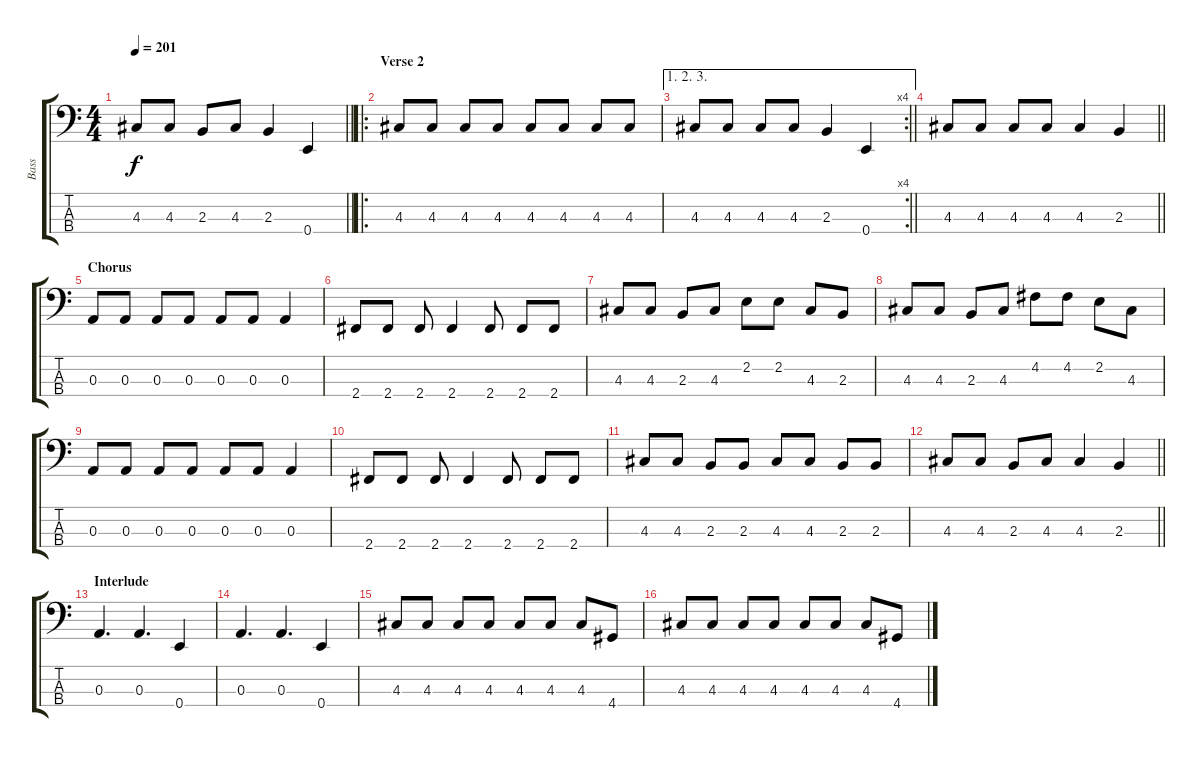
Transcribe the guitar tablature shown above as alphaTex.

\track ("Bass" "Bass") {instrument electricbasspick}
\staff {score tabs}
\tuning (G2 D2 A1 E1) {hide}
\ts (4 4)
\tempo 201
\clef f4
\barLineRight lightlight
\ks c
4.3.8{dy f} 4.3.8 2.3.8 4.3.8 2.3.4 0.4.4 |
\ro
\section ("" "Verse 2")
4.3.8 4.3.8 4.3.8 4.3.8 4.3.8 4.3.8 4.3.8 4.3.8 |
\ae (1 2 3)
\rc 4
\barLineRight lightlight
4.3.8 4.3.8 4.3.8 4.3.8 2.3.4 0.4.4 |
\barLineRight lightlight
4.3.8 4.3.8 4.3.8 4.3.8 4.3.4 2.3.4 |
\section ("" "Chorus")
0.3.8 0.3.8 0.3.8 0.3.8 0.3.8 0.3.8 0.3.4 |
2.4.8 2.4.8 2.4.8 2.4.4 2.4.8 2.4.8 2.4.8 |
4.3.8 4.3.8 2.3.8 4.3.8 2.2.8 2.2.8 4.3.8 2.3.8 |
4.3.8 4.3.8 2.3.8 4.3.8 4.2.8 4.2.8 2.2.8 4.3.8 |
0.3.8 0.3.8 0.3.8 0.3.8 0.3.8 0.3.8 0.3.4 |
2.4.8 2.4.8 2.4.8 2.4.4 2.4.8 2.4.8 2.4.8 |
4.3.8 4.3.8 2.3.8 2.3.8 4.3.8 4.3.8 2.3.8 2.3.8 |
\barLineRight lightlight
4.3.8 4.3.8 2.3.8 4.3.8 4.3.4 2.3.4 |
\section ("" "Interlude")
0.3.4{d} 0.3.4{d} 0.4.4 |
0.3.4{d} 0.3.4{d} 0.4.4 |
4.3.8 4.3.8 4.3.8 4.3.8 4.3.8 4.3.8 4.3.8 4.4.8 |
4.3.8 4.3.8 4.3.8 4.3.8 4.3.8 4.3.8 4.3.8 4.4.8
